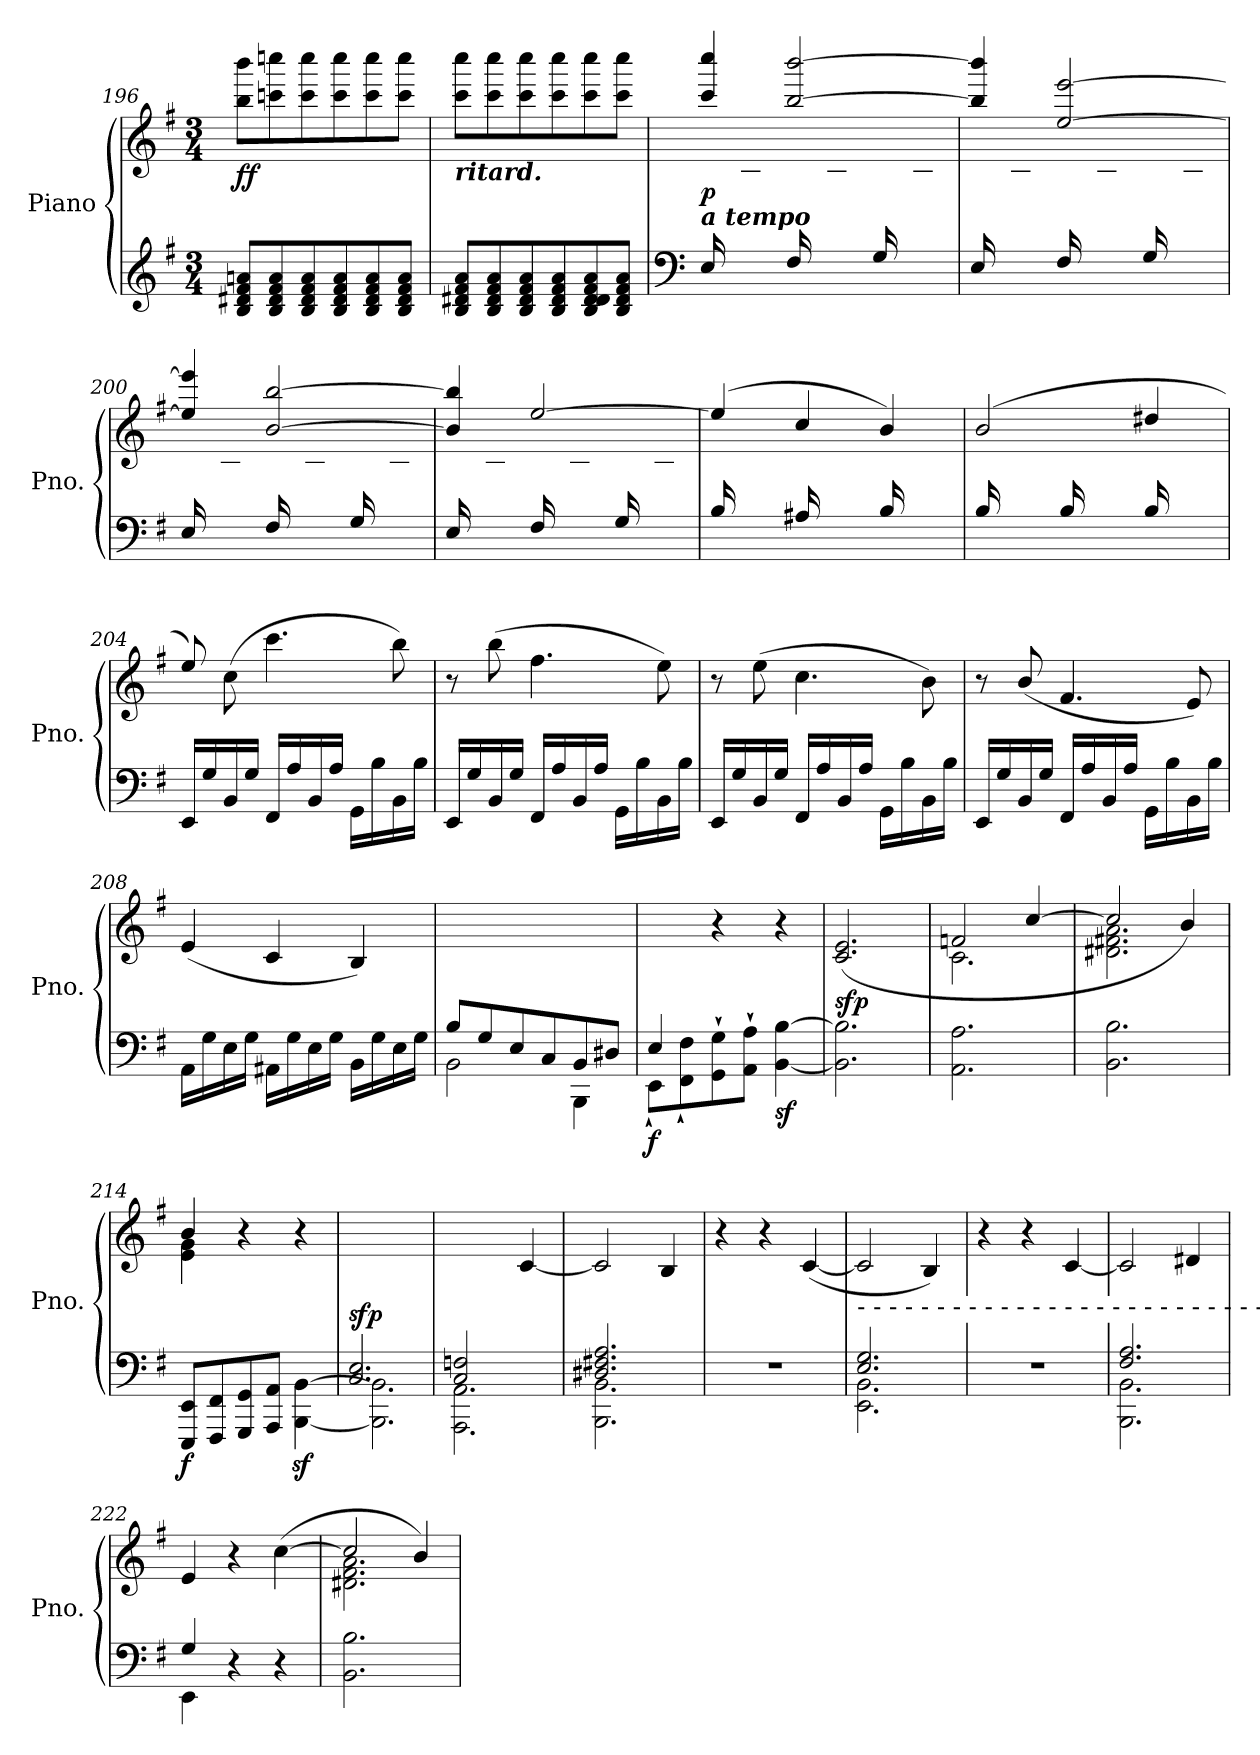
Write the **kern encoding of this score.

**kern	**kern	**dynam
*part1	*part1	*part1
*staff2	*staff1	*staff1/2
*I"Piano	*	*
*I'Pno.	*	*
!!LO:LB:g=z
*clefG2	*clefG2	*
*k[f#]	*k[f#]	*
*M3/4	*M3/4	*
=196	=196	=196
!	!	!LO:DY:b
8B/ 8d#X/ 8f#/ 8an/L	8bb\ 8bbb\L	ff
8B/ 8d#/ 8f#/ 8a/	8cccn\ 8ccccn\	.
8B/ 8d#/ 8f#/ 8a/	8ccc\ 8cccc\	.
8B/ 8d#/ 8f#/ 8a/	8ccc\ 8cccc\	.
8B/ 8d#/ 8f#/ 8a/	8ccc\ 8cccc\	.
8B/ 8d#/ 8f#/ 8a/J	8ccc\ 8cccc\J	.
=197	=197	=197
!	!LO:TX:b:Bi:t=ritard.	!
!	!	!LO:DY:b
8B/ 8d#X/ 8f#/ 8a/L	8ccc\ 8cccc\L	other-dynamics
8B/ 8d#/ 8f#/ 8a/	8ccc\ 8cccc\	.
8B/ 8d#/ 8f#/ 8a/	8ccc\ 8cccc\	.
8B/ 8d#/ 8f#/ 8a/	8ccc\ 8cccc\	.
8B/ 8d#/ 8d#/ 8f#/ 8a/	8ccc\ 8cccc\	.
8B/ 8d#/ 8f#/ 8a/J	8ccc\ 8cccc\J	.
=198	=198	=198
*clefF4	*	*
*	*^	*
!	!LO:TX:b:Bi:t=a tempo	!	!
!	!	!	!LO:DY:b
16E/LL	4ccc/ 4cccc/	16ryy	p
8.ryy	.	16g\	.
.	.	16B\	.
.	.	16g\JJ	.
16F#/LL	[2bb/ [2bbb/	16ryy	.
8.ryy	.	16a\	.
.	.	16B\	.
.	.	16a\JJ	.
16G/LL	.	16ryy	.
8.ryy	.	16b\	.
.	.	16B\	.
.	.	16b\JJ	.
!!LO:LB:g=z	!!
=199	=199	=199	=199
16E/LL	4bb/] 4bbb/]	16ryy	.
8.ryy	.	16g\	.
.	.	16B\	.
.	.	16g\JJ	.
16F#/LL	[2ee/ [2eee/	16ryy	.
8.ryy	.	16a\	.
.	.	16B\	.
.	.	16a\JJ	.
16G/LL	.	16ryy	.
8.ryy	.	16b\	.
.	.	16B\	.
.	.	16b\JJ	.
!!LO:PB:g=z	!!
=200	=200	=200	=200
16E/LL	4ee/] 4eee/]	16ryy	.
8.ryy	.	16g\	.
.	.	16B\	.
.	.	16g\JJ	.
16F#/LL	[2b/ [2bb/	16ryy	.
8.ryy	.	16a\	.
.	.	16B\	.
.	.	16a\JJ	.
16G/LL	.	16ryy	.
8.ryy	.	16b\	.
.	.	16B\	.
.	.	16b\JJ	.
=201	=201	=201	=201
16E/LL	4b/] 4bb/]	16ryy	.
8.ryy	.	16g\	.
.	.	16B\	.
.	.	16g\JJ	.
16F#/LL	[2ee/	16ryy	.
8.ryy	.	16a\	.
.	.	16B\	.
.	.	16a\JJ	.
16G/LL	.	16ryy	.
8.ryy	.	16b\	.
.	.	16B\	.
.	.	16b\JJ	.
=202	=202	=202	=202
16B/LL	(>4ee/]	16ryy	.
8.ryy	.	16g\	.
.	.	16e\	.
.	.	16g\JJ	.
16A#X/LL	4cc/	16ryy	.
8.ryy	.	16g\	.
.	.	16e\	.
.	.	16g\JJ	.
16B/LL	4b/)	16ryy	.
8.ryy	.	16g\	.
.	.	16e\	.
.	.	16g\JJ	.
!!LO:LB:g=z	!!
=203	=203	=203	=203
16B/LL	(>2b/	16ryy	.
8.ryy	.	16g\	.
.	.	16e\	.
.	.	16g\JJ	.
16B/LL	.	16ryy	.
8.ryy	.	16g\	.
.	.	16e\	.
.	.	16g\JJ	.
16B/LL	4dd#X/	16ryy	.
8.ryy	.	16a\	.
.	.	16f#\	.
.	.	16a\JJ	.
*	*v	*v	*
=204	=204	=204
16EE/LL	8ee/)	.
16G/	.	.
16BB/	(8cc\	.
16G/JJ	.	.
16FF#/LL	4.ccc\	.
16A/	.	.
16BB/	.	.
16A/JJ	.	.
16GG\LL	.	.
16B\	.	.
16BB\	8bb\)	.
16B\JJ	.	.
=205	=205	=205
16EE/LL	8r	.
16G/	.	.
16BB/	(8bb\	.
16G/JJ	.	.
16FF#/LL	4.ff#\	.
16A/	.	.
16BB/	.	.
16A/JJ	.	.
16GG\LL	.	.
16B\	.	.
16BB\	8ee\)	.
16B\JJ	.	.
!!LO:LB:g=z
=206	=206	=206
16EE/LL	8r	.
16G/	.	.
16BB/	(8ee\	.
16G/JJ	.	.
16FF#/LL	4.cc\	.
16A/	.	.
16BB/	.	.
16A/JJ	.	.
16GG\LL	.	.
16B\	.	.
16BB\	8b\)	.
16B\JJ	.	.
=207	=207	=207
16EE/LL	8r	.
16G/	.	.
16BB/	(>8b/	.
16G/JJ	.	.
16FF#/LL	4.f#/	.
16A/	.	.
16BB/	.	.
16A/JJ	.	.
16GG\LL	.	.
16B\	.	.
16BB\	8e/)	.
16B\JJ	.	.
=208	=208	=208
16AA\LL	(4e/	.
16G\	.	.
16E\	.	.
16G\JJ	.	.
16AA#X\LL	4c/	.
16G\	.	.
16E\	.	.
16G\JJ	.	.
16BB\LL	4B/)	.
16G\	.	.
16E\	.	.
16G\JJ	.	.
!!LO:LB:g=z
=209	=209	=209
*^	*	*
8B/L	2BB\	2.ryy	.
8G/	.	.	.
8E/	.	.	.
8C/	.	.	.
8BB/	4BBB\	.	.
8D#X/J	.	.	.
=210	=210	=210	=210
!	!	!	!LO:DY:b=2
4E/	8EE`\L	4ryy	f
.	8FF#\` 8F#\`	.	.
2ryy	8GG\` 8G\`	4r	.
.	8AA\` 8A\`J	.	.
!	!	!	!LO:DY:b=2
.	[4BB\ [4B\	4r	sf
=211	=211	=211	=211
!	!	!	!LO:DY:b
*v	*v	*	*
2.BB\] 2.B\]	(2.c/ 2.e/	sfp
=212	=212	=212
*	*^	*
2.AA\ 2.A\	2fn/	2.c\	.
.	[4cc/	.	.
=213	=213	=213	=213
2.BB\ 2.B\	2cc/]	2.d#X\ 2.f#X\ 2.a\	.
.	4b/)	.	.
=214	=214	=214	=214
!	!	!	!LO:DY:b=2
8EEE/ 8EE/L	4b/	4e\ 4g\	f
8FFF#/ 8FF#/	.	.	.
8GGG/ 8GG/	4r	2ryy	.
8AAA/ 8AA/J	.	.	.
[4BBB\z< [4BB\z<	4r	.	.
*	*v	*v	*
=215	=215	=215
*^	*	*
!	!	!	!LO:DY:a=2
(2.C/ 2.E/	2.BBB\] 2.BB\]	2.ryy	sfp
=216	=216	=216	=216
2C/ 2Fn/	2.AAA\ 2.AA\	2ryy	.
4ryy	.	[4c/	.
!!LO:LB:g=z
=217	=217	=217	=217
2.D#X/ 2.F#X/ 2.A/	2.BBB\ 2.BB\	2c/]	.
.	.	4B/)	.
*v	*v	*	*
!!LO:LB:g=z
=218	=218	=218
2.r	4r	.
.	4r	.
!	!	!LO:DY:b
.	(>[4c/	other-dynamics
!!LO:PB:g=z
=219	=219	=219
*^	*	*
!	!	!LO:TX:b:t=-  -  -  -  -  -  -  -  -  -  -  -  -  -  -  -  -  -  -  -  -  -  -  -  -  -  -  -  -  -  -  -  -  -  -  -  -  -  -  -  -  -  -  -  -  -  -  -  -  -  -  -  -  -  -	!
2.E/ 2.G/	2.EE\ 2.BB\	2c/]	.
.	.	4B/)	.
*v	*v	*	*
=220	=220	=220
2.r	4r	.
.	4r	.
.	[4c/	.
=221	=221	=221
*^	*	*
2.F#/ 2.A/	2.BBB\ 2.BB\	2c/]	.
.	.	4d#X/	.
=222	=222	=222	=222
4G/	4EE\	4e/	.
4r	2ryy	4r	.
4r	.	(>[4cc\	.
*v	*v	*	*
=223	=223	=223
*	*^	*
2.BB\ 2.B\	2cc/]	2.d#X\ 2.f#\ 2.a\	.
.	4b/)	.	.
*	*v	*v	*
=	=	=
*-	*-	*-
